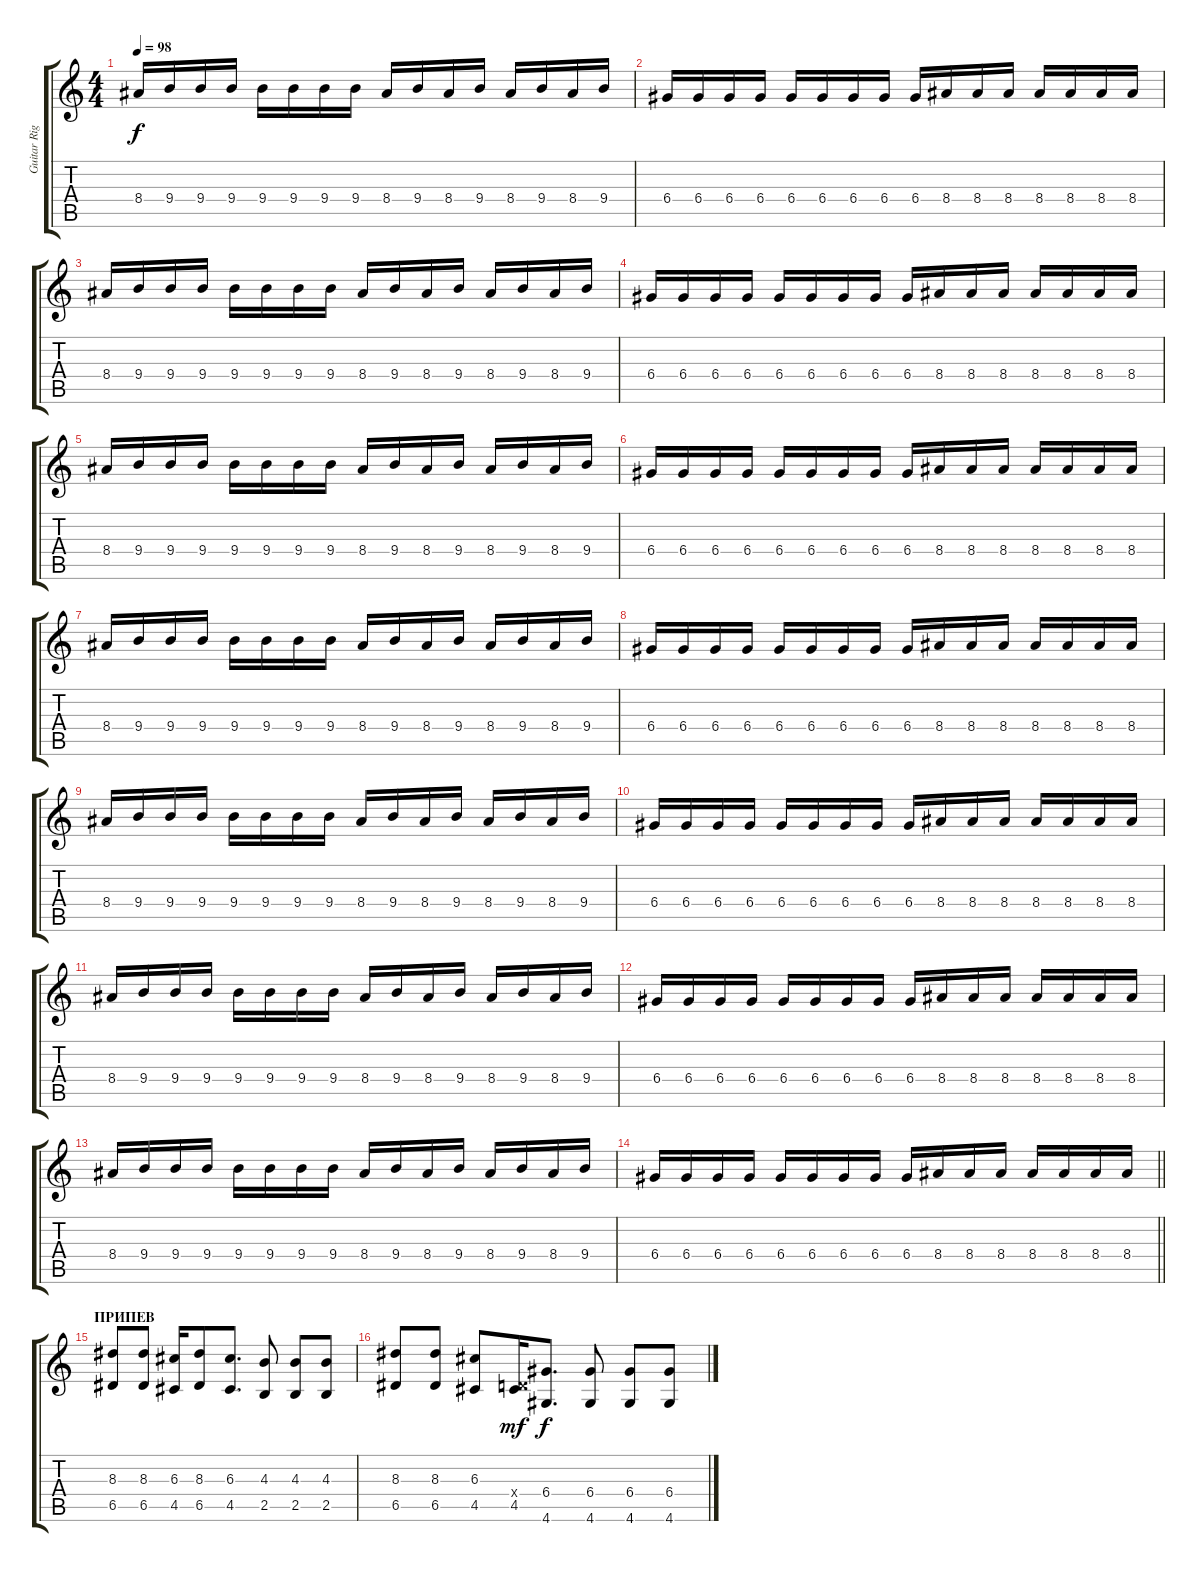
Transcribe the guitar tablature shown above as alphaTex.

\track ("Guitar Right" "Guitar Rig") {instrument distortionguitar}
\staff {score tabs}
\tuning (E4 B3 G3 D3 A2 E2) {hide}
\ts (4 4)
\tempo 98
\clef g2
\ks c
8.4.16{dy f} 9.4.16 9.4.16 9.4.16 9.4.16 9.4.16 9.4.16 9.4.16 8.4.16 9.4.16 8.4.16 9.4.16 8.4.16 9.4.16 8.4.16 9.4.16 |
6.4.16 6.4.16 6.4.16 6.4.16 6.4.16 6.4.16 6.4.16 6.4.16 6.4.16 8.4.16 8.4.16 8.4.16 8.4.16 8.4.16 8.4.16 8.4.16 |
8.4.16 9.4.16 9.4.16 9.4.16 9.4.16 9.4.16 9.4.16 9.4.16 8.4.16 9.4.16 8.4.16 9.4.16 8.4.16 9.4.16 8.4.16 9.4.16 |
6.4.16 6.4.16 6.4.16 6.4.16 6.4.16 6.4.16 6.4.16 6.4.16 6.4.16 8.4.16 8.4.16 8.4.16 8.4.16 8.4.16 8.4.16 8.4.16 |
8.4.16 9.4.16 9.4.16 9.4.16 9.4.16 9.4.16 9.4.16 9.4.16 8.4.16 9.4.16 8.4.16 9.4.16 8.4.16 9.4.16 8.4.16 9.4.16 |
6.4.16 6.4.16 6.4.16 6.4.16 6.4.16 6.4.16 6.4.16 6.4.16 6.4.16 8.4.16 8.4.16 8.4.16 8.4.16 8.4.16 8.4.16 8.4.16 |
8.4.16 9.4.16 9.4.16 9.4.16 9.4.16 9.4.16 9.4.16 9.4.16 8.4.16 9.4.16 8.4.16 9.4.16 8.4.16 9.4.16 8.4.16 9.4.16 |
6.4.16 6.4.16 6.4.16 6.4.16 6.4.16 6.4.16 6.4.16 6.4.16 6.4.16 8.4.16 8.4.16 8.4.16 8.4.16 8.4.16 8.4.16 8.4.16 |
8.4.16 9.4.16 9.4.16 9.4.16 9.4.16 9.4.16 9.4.16 9.4.16 8.4.16 9.4.16 8.4.16 9.4.16 8.4.16 9.4.16 8.4.16 9.4.16 |
6.4.16 6.4.16 6.4.16 6.4.16 6.4.16 6.4.16 6.4.16 6.4.16 6.4.16 8.4.16 8.4.16 8.4.16 8.4.16 8.4.16 8.4.16 8.4.16 |
8.4.16 9.4.16 9.4.16 9.4.16 9.4.16 9.4.16 9.4.16 9.4.16 8.4.16 9.4.16 8.4.16 9.4.16 8.4.16 9.4.16 8.4.16 9.4.16 |
6.4.16 6.4.16 6.4.16 6.4.16 6.4.16 6.4.16 6.4.16 6.4.16 6.4.16 8.4.16 8.4.16 8.4.16 8.4.16 8.4.16 8.4.16 8.4.16 |
8.4.16 9.4.16 9.4.16 9.4.16 9.4.16 9.4.16 9.4.16 9.4.16 8.4.16 9.4.16 8.4.16 9.4.16 8.4.16 9.4.16 8.4.16 9.4.16 |
\barLineRight lightlight
6.4.16 6.4.16 6.4.16 6.4.16 6.4.16 6.4.16 6.4.16 6.4.16 6.4.16 8.4.16 8.4.16 8.4.16 8.4.16 8.4.16 8.4.16 8.4.16 |
\section ("" "ПРИПЕВ")
(8.3 6.5).8 (8.3 6.5).8 (6.3 4.5).16 (8.3 6.5).8 (6.3 4.5).8{d} (4.3 2.5).8 (4.3 2.5).8 (4.3 2.5).8 |
(8.3 6.5).8 (8.3 6.5).8 (6.3 4.5).8 (0.4{x} 4.5).16{dy mf} (6.4 4.6).8{d dy f} (6.4 4.6).8 (6.4 4.6).8 (6.4 4.6).8
